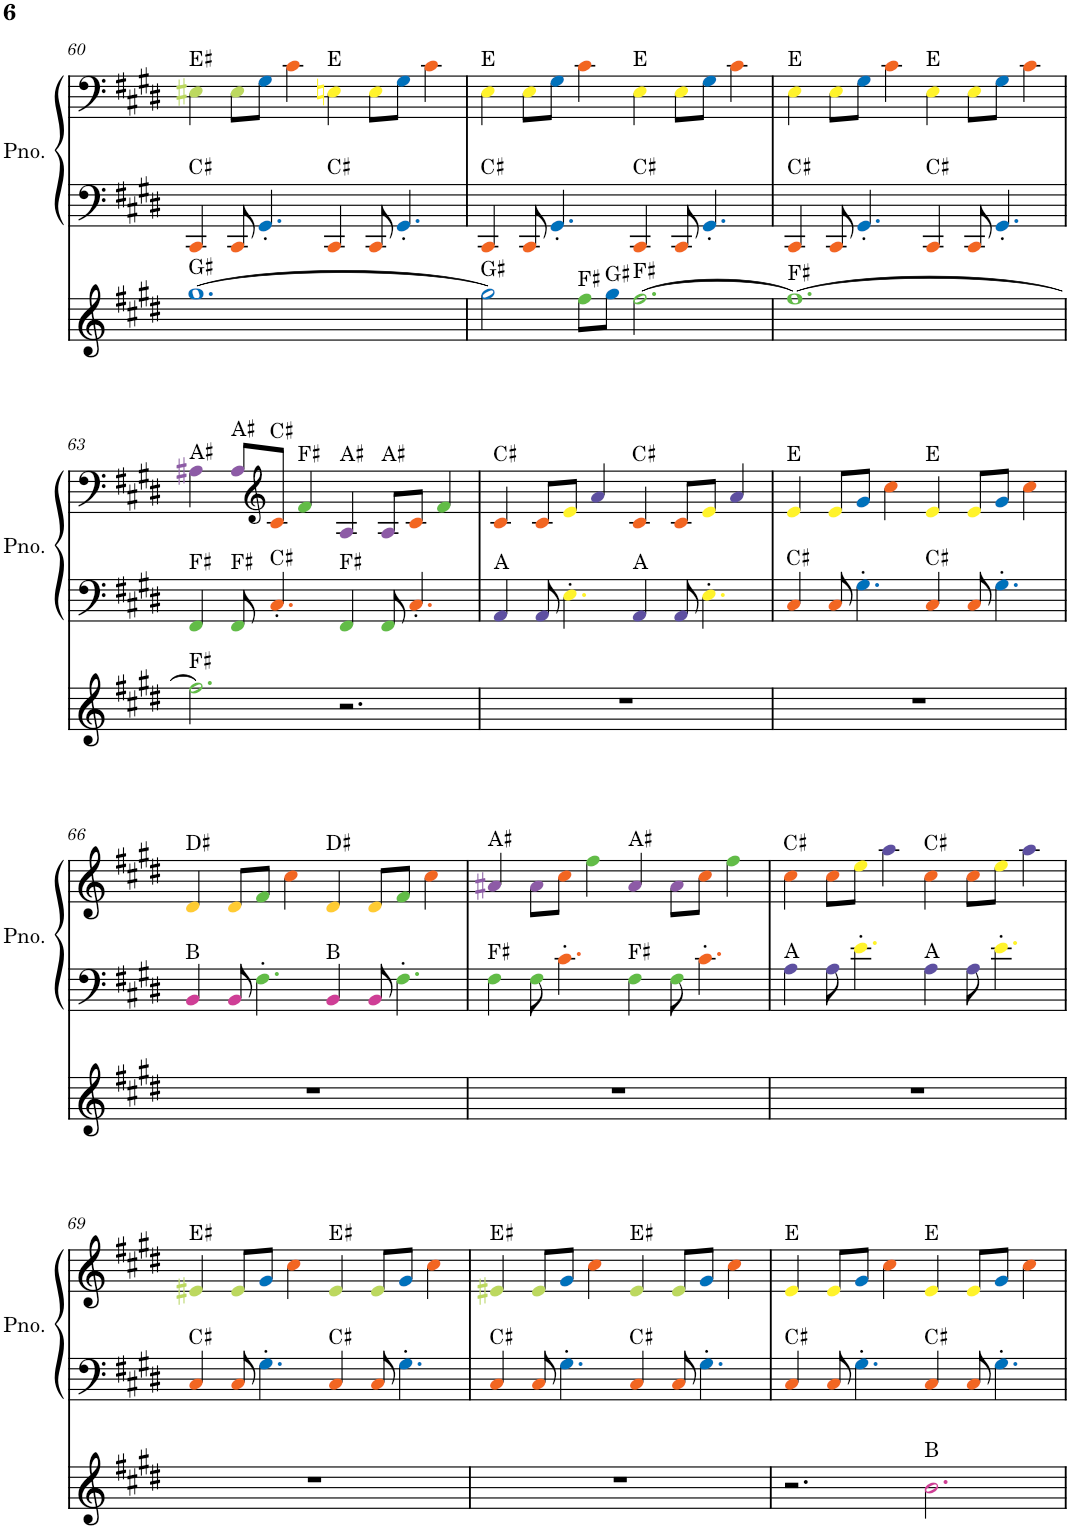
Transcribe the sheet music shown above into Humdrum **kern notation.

**kern	**kern	**kern
*part2	*part1	*part1
*staff3	*staff2	*staff1
*I"Piano, Flute	*I"Piano, Yamaha Grand Piano	*
*I'Pno	*I'Pno.	*
!!LO:PB:g=z
*clefG2	*clefF4	*clefG2
*k[f#c#g#d#]	*k[f#c#g#d#]	*k[f#c#g#d#]
*M6/4	*M6/4	*M6/4
=60	=60	=60
!	!	!LO:TX:a:t=E♯
!	!LO:TX:a:t=C♯	!
!LO:TX:a:t=G♯	!	!
[1.gg#i	4CC#j/	4E#XZ\
.	8CC#j/	8E#Z\L
.	4.GG#'i/	8G#i\J
.	.	4c#j\
!	!	!LO:TX:a:t=E
!	!LO:TX:a:t=C♯	!
.	4CC#j/	4EnV\
.	8CC#j/	8EV\L
.	4.GG#'i/	8G#i\J
.	.	4c#j\
=61	=61	=61
!	!	!LO:TX:a:t=E
!	!LO:TX:a:t=C♯	!
!LO:TX:a:t=G♯	!	!
2gg#i\]	4CC#j/	4EV\
.	8CC#j/	8EV\L
.	4.GG#'i/	8G#i\J
!LO:TX:a:t=F♯	!	!
8ff#N\L	.	4c#j\
!LO:TX:a:t=G♯	!	!
8gg#i\J	.	.
!	!	!LO:TX:a:t=E
!	!LO:TX:a:t=C♯	!
!LO:TX:a:t=F♯	!	!
[2.ff#N\	4CC#j/	4EV\
.	8CC#j/	8EV\L
.	4.GG#'i/	8G#i\J
.	.	4c#j\
=62	=62	=62
!	!	!LO:TX:a:t=E
!	!LO:TX:a:t=C♯	!
!LO:TX:a:t=F♯	!	!
1.ff#N_	4CC#j/	4EV\
.	8CC#j/	8EV\L
.	4.GG#'i/	8G#i\J
.	.	4c#j\
!	!	!LO:TX:a:t=E
!	!LO:TX:a:t=C♯	!
.	4CC#j/	4EV\
.	8CC#j/	8EV\L
.	4.GG#'i/	8G#i\J
.	.	4c#j\
!!LO:LB:g=z
=63	=63	=63
!	!	!LO:TX:a:t=A♯
!	!LO:TX:a:t=F♯	!
!LO:TX:a:t=F♯	!	!
2.ff#N\]	4FF#N/	4A#Xl\
!	!	!LO:TX:a:t=A♯
!	!LO:TX:a:t=F♯	!
.	8FF#N/	8A#l/L
*	*	*clefG2
!	!	!LO:TX:a:t=C♯
!	!LO:TX:a:t=C♯	!
.	4.C#'j/	8c#j/J
!	!	!LO:TX:a:t=F♯
.	.	4f#N/
!	!	!LO:TX:a:t=A♯
!	!LO:TX:a:t=F♯	!
2.r	4FF#N/	4A#l/
!	!	!LO:TX:a:t=A♯
.	8FF#N/	8A#l/L
.	4.C#'j/	8c#j/J
.	.	4f#N/
=64	=64	=64
!	!	!LO:TX:a:t=C♯
!	!LO:TX:a:t=A	!
1.r	4AA!/	4c#j/
.	8AA!/	8c#j/L
.	4.E'V\	8eV/J
.	.	4a!/
!	!	!LO:TX:a:t=C♯
!	!LO:TX:a:t=A	!
.	4AA!/	4c#j/
.	8AA!/	8c#j/L
.	4.E'V\	8eV/J
.	.	4a!/
=65	=65	=65
!	!	!LO:TX:a:t=E
!	!LO:TX:a:t=C♯	!
1.r	4C#j/	4eV/
.	8C#j/	8eV/L
.	4.G#'i\	8g#i/J
.	.	4cc#j\
!	!	!LO:TX:a:t=E
!	!LO:TX:a:t=C♯	!
.	4C#j/	4eV/
.	8C#j/	8eV/L
.	4.G#'i\	8g#i/J
.	.	4cc#j\
!!LO:LB:g=z
=66	=66	=66
!	!	!LO:TX:a:t=D♯
!	!LO:TX:a:t=B	!
1.r	4BB+/	4d#|/
.	8BB+/	8d#|/L
.	4.F#'N\	8f#N/J
.	.	4cc#j\
!	!	!LO:TX:a:t=D♯
!	!LO:TX:a:t=B	!
.	4BB+/	4d#|/
.	8BB+/	8d#|/L
.	4.F#'N\	8f#N/J
.	.	4cc#j\
=67	=67	=67
!	!	!LO:TX:a:t=A♯
!	!LO:TX:a:t=F♯	!
1.r	4F#N\	4a#Xl/
.	8F#N\	8a#l\L
.	4.c#'j\	8cc#j\J
.	.	4ff#N\
!	!	!LO:TX:a:t=A♯
!	!LO:TX:a:t=F♯	!
.	4F#N\	4a#l/
.	8F#N\	8a#l\L
.	4.c#'j\	8cc#j\J
.	.	4ff#N\
=68	=68	=68
!	!	!LO:TX:a:t=C♯
!	!LO:TX:a:t=A	!
1.r	4A!\	4cc#j\
.	8A!\	8cc#j\L
.	4.e'V\	8eeV\J
.	.	4aa!\
!	!	!LO:TX:a:t=C♯
!	!LO:TX:a:t=A	!
.	4A!\	4cc#j\
.	8A!\	8cc#j\L
.	4.e'V\	8eeV\J
.	.	4aa!\
!!LO:LB:g=z
=69	=69	=69
!	!	!LO:TX:a:t=E♯
!	!LO:TX:a:t=C♯	!
1.r	4C#j/	4e#XZ/
.	8C#j/	8e#Z/L
.	4.G#'i\	8g#i/J
.	.	4cc#j\
!	!	!LO:TX:a:t=E♯
!	!LO:TX:a:t=C♯	!
.	4C#j/	4e#Z/
.	8C#j/	8e#Z/L
.	4.G#'i\	8g#i/J
.	.	4cc#j\
=70	=70	=70
!	!	!LO:TX:a:t=E♯
!	!LO:TX:a:t=C♯	!
1.r	4C#j/	4e#XZ/
.	8C#j/	8e#Z/L
.	4.G#'i\	8g#i/J
.	.	4cc#j\
!	!	!LO:TX:a:t=E♯
!	!LO:TX:a:t=C♯	!
.	4C#j/	4e#Z/
.	8C#j/	8e#Z/L
.	4.G#'i\	8g#i/J
.	.	4cc#j\
=71	=71	=71
!	!	!LO:TX:a:t=E
!	!LO:TX:a:t=C♯	!
2.r	4C#j/	4eV/
.	8C#j/	8eV/L
.	4.G#'i\	8g#i/J
.	.	4cc#j\
!	!	!LO:TX:a:t=E
!	!LO:TX:a:t=C♯	!
!LO:TX:a:t=B	!	!
2.b+\	4C#j/	4eV/
.	8C#j/	8eV/L
.	4.G#'i\	8g#i/J
.	.	4cc#j\
=	=	=
*-	*-	*-
